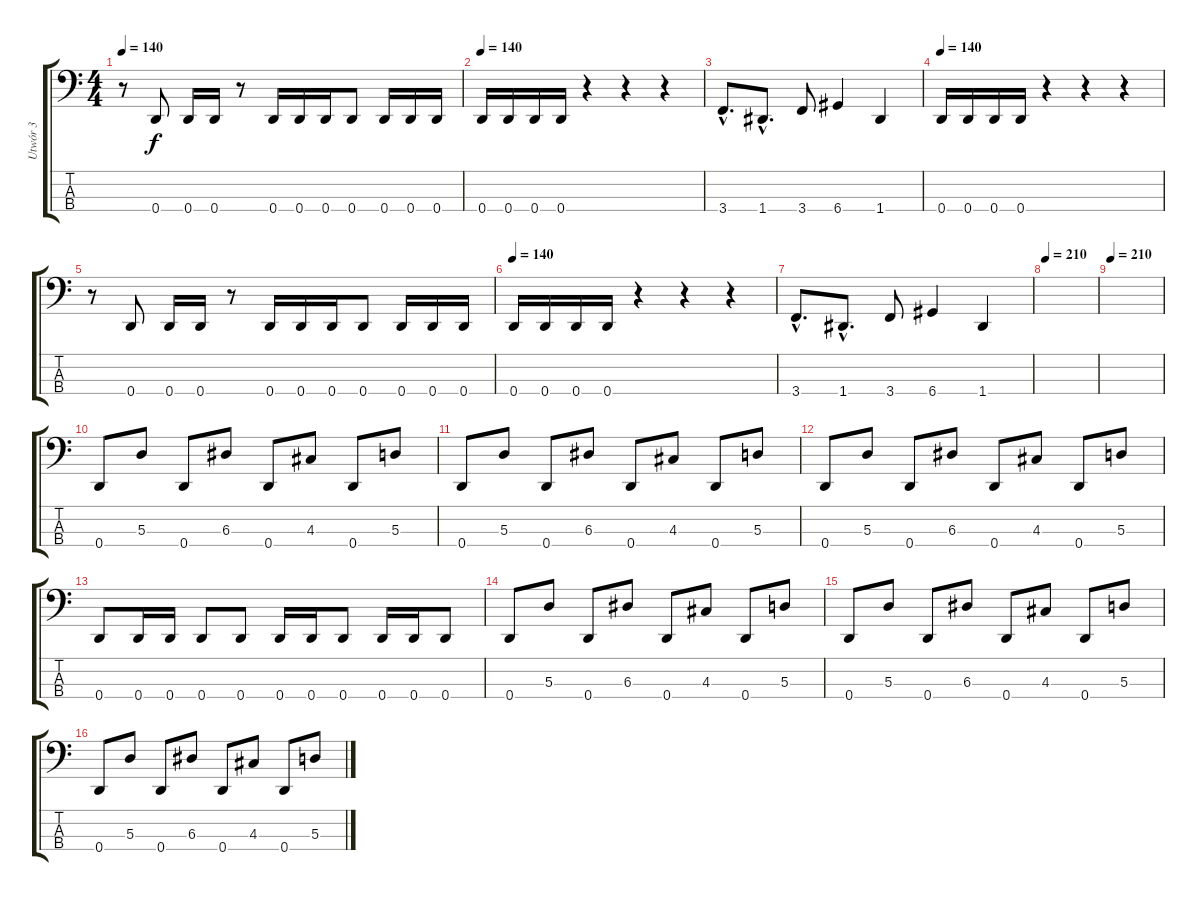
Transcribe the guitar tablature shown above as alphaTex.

\track ("Utwór 3" "Utwór 3") {instrument electricbasspick}
\staff {score tabs}
\tuning (G2 D2 A1 D1) {hide}
\ts (4 4)
\tempo 140
\clef f4
\ks c
r.8{dy f} 0.4.8 0.4.16 0.4.16 r.8 0.4.16 0.4.16 0.4.16 0.4.8 0.4.16 0.4.16 0.4.16 |
\tempo 140
0.4.16 0.4.16 0.4.16 0.4.16 r.4 r.4 r.4 |
3.4{hac}.8{d} 1.4{hac}.8{d} 3.4.8 6.4.4 1.4.4 |
\tempo 140
0.4.16 0.4.16 0.4.16 0.4.16 r.4 r.4 r.4 |
r.8 0.4.8 0.4.16 0.4.16 r.8 0.4.16 0.4.16 0.4.16 0.4.8 0.4.16 0.4.16 0.4.16 |
\tempo 140
0.4.16 0.4.16 0.4.16 0.4.16 r.4 r.4 r.4 |
3.4{hac}.8{d} 1.4{hac}.8{d} 3.4.8 6.4.4 1.4.4 |
\tempo 210
|
\tempo 210
|
0.4.8 5.3.8 0.4.8 6.3.8 0.4.8 4.3.8 0.4.8 5.3.8 |
0.4.8 5.3.8 0.4.8 6.3.8 0.4.8 4.3.8 0.4.8 5.3.8 |
0.4.8 5.3.8 0.4.8 6.3.8 0.4.8 4.3.8 0.4.8 5.3.8 |
0.4.8 0.4.16 0.4.16 0.4.8 0.4.8 0.4.16 0.4.16 0.4.8 0.4.16 0.4.16 0.4.8 |
0.4.8 5.3.8 0.4.8 6.3.8 0.4.8 4.3.8 0.4.8 5.3.8 |
0.4.8 5.3.8 0.4.8 6.3.8 0.4.8 4.3.8 0.4.8 5.3.8 |
0.4.8 5.3.8 0.4.8 6.3.8 0.4.8 4.3.8 0.4.8 5.3.8
